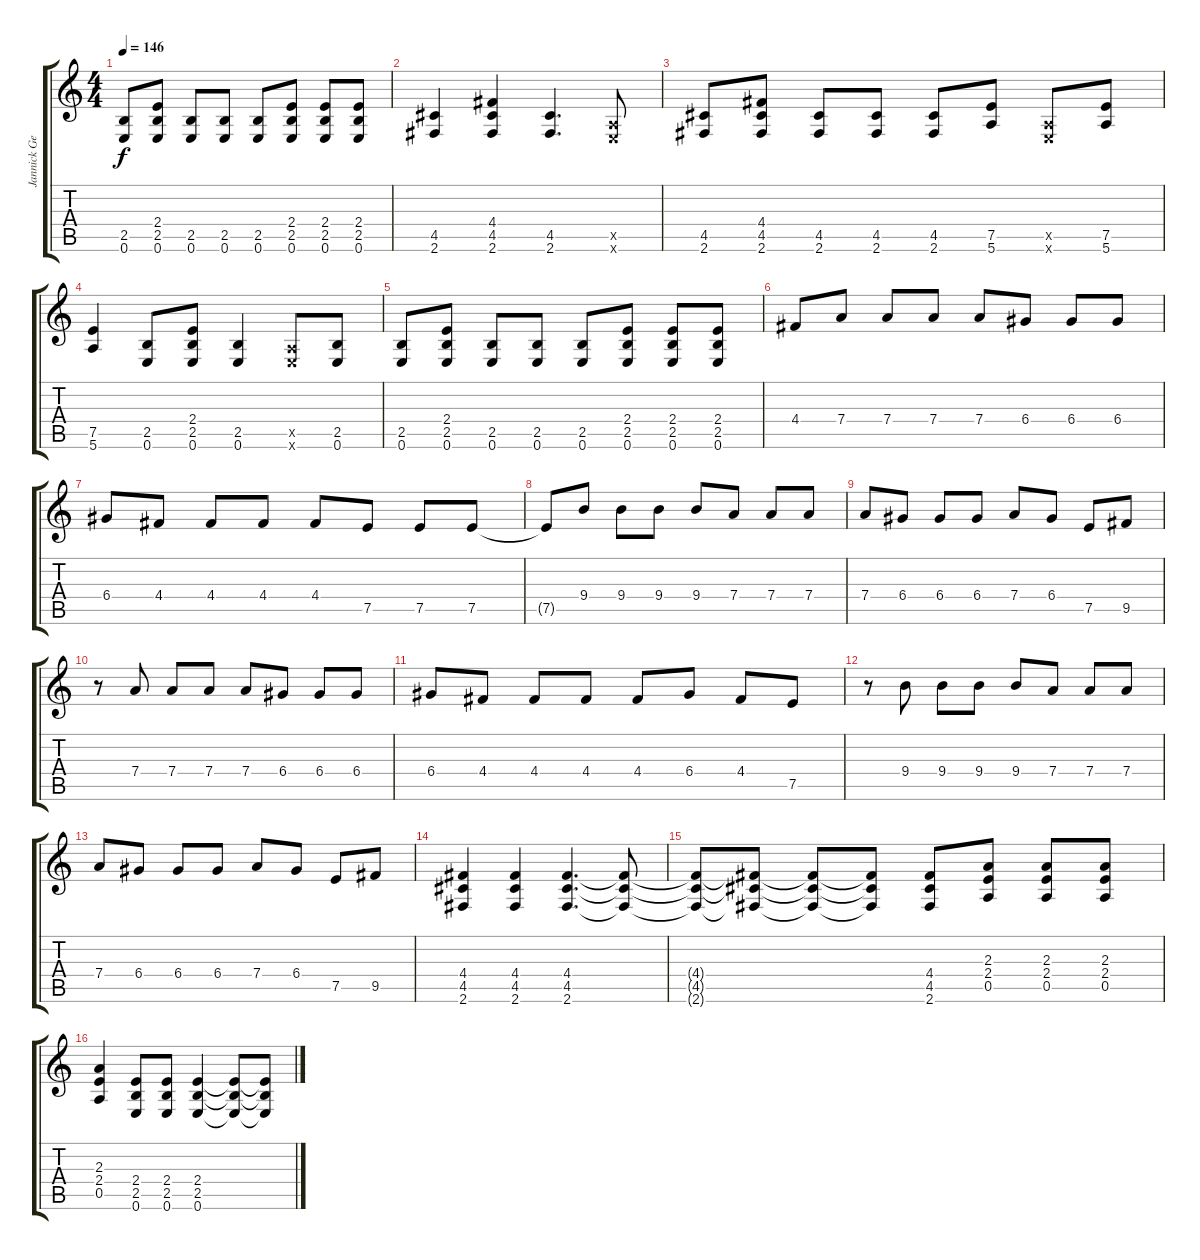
\track ("Jannick Gers" "Jannick Ge") {instrument distortionguitar}
\staff {score tabs}
\tuning (E4 B3 G3 D3 A2 E2) {hide}
\ts (4 4)
\tempo 146
\clef g2
\ks c
(2.5 0.6).8{dy f} (2.4 2.5 0.6).8 (2.5 0.6).8 (2.5 0.6).8 (2.5 0.6).8 (2.4 2.5 0.6).8 (2.4 2.5 0.6).8 (2.4 2.5 0.6).8 |
(4.5 2.6).4 (4.4 4.5 2.6).4 (4.5 2.6).4{d} (0.5{x} 0.6{x}).8 |
(4.5 2.6).8 (4.4 4.5 2.6).8 (4.5 2.6).8 (4.5 2.6).8 (4.5 2.6).8 (7.5 5.6).8 (0.5{x} 0.6{x}).8 (7.5 5.6).8 |
(7.5 5.6).4 (2.5 0.6).8 (2.4 2.5 0.6).8 (2.5 0.6).4 (0.5{x} 0.6{x}).8 (2.5 0.6).8 |
(2.5 0.6).8 (2.4 2.5 0.6).8 (2.5 0.6).8 (2.5 0.6).8 (2.5 0.6).8 (2.4 2.5 0.6).8 (2.4 2.5 0.6).8 (2.4 2.5 0.6).8 |
4.4.8 7.4.8 7.4.8 7.4.8 7.4.8 6.4.8 6.4.8 6.4.8 |
6.4.8 4.4.8 4.4.8 4.4.8 4.4.8 7.5.8 7.5.8 7.5.8 |
7.5{t}.8 9.4.8 9.4.8 9.4.8 9.4.8 7.4.8 7.4.8 7.4.8 |
7.4.8 6.4.8 6.4.8 6.4.8 7.4.8 6.4.8 7.5.8 9.5.8 |
r.8 7.4.8 7.4.8 7.4.8 7.4.8 6.4.8 6.4.8 6.4.8 |
6.4.8 4.4.8 4.4.8 4.4.8 4.4.8 6.4.8 4.4.8 7.5.8 |
r.8 9.4.8 9.4.8 9.4.8 9.4.8 7.4.8 7.4.8 7.4.8 |
7.4.8 6.4.8 6.4.8 6.4.8 7.4.8 6.4.8 7.5.8 9.5.8 |
(4.4 4.5 2.6).4{volume 16 instrument electricguitarclean} (4.4 4.5 2.6).4 (4.4 4.5 2.6).4{d} (4.4{t} 4.5{t} 2.6{t}).8 |
(4.4{t} 4.5{t} 2.6{t}).8 (4.4{t} 4.5{t} 2.6{t}).8 (4.4{t} 4.5{t} 2.6{t}).8 (4.4{t} 4.5{t} 2.6{t}).8 (4.4 4.5 2.6).8 (2.3 2.4 0.5).8 (2.3 2.4 0.5).8 (2.3 2.4 0.5).8 |
(2.3 2.4 0.5).4 (2.4 2.5 0.6).8 (2.4 2.5 0.6).8 (2.4 2.5 0.6).4 (2.4{t} 2.5{t} 0.6{t}).8 (2.4{t} 2.5{t} 0.6{t}).8
